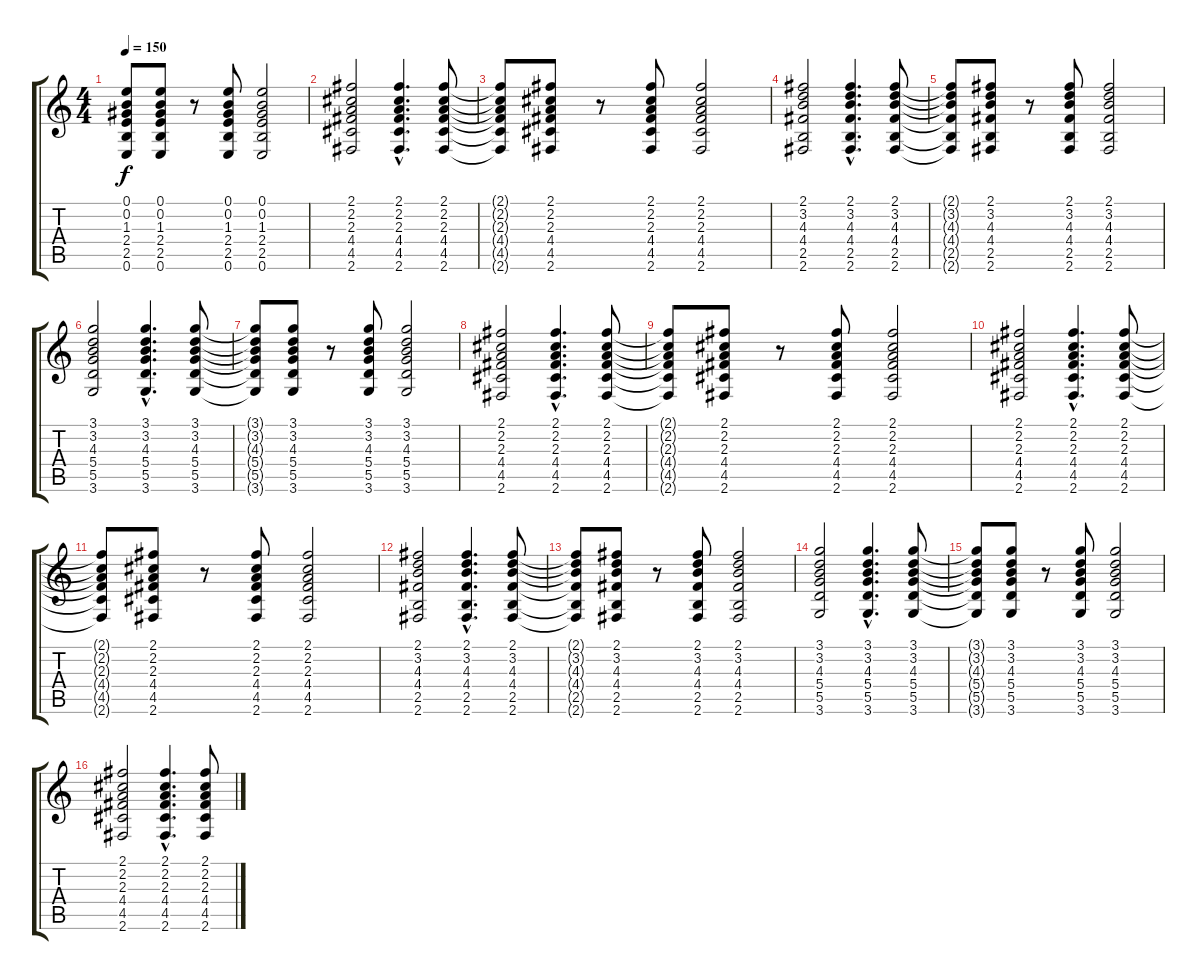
\track "" {instrument electricguitarclean}
\staff {score tabs}
\tuning (E4 B3 G3 D3 A2 E2) {hide}
\ts (4 4)
\tempo 150
\clef g2
\ks c
(0.1{t} 0.2{t} 1.3{t} 2.4{t} 2.5{t} 0.6{t}).8{dy f} (0.1 0.2 1.3 2.4 2.5 0.6).8 r.8 (0.1 0.2 1.3 2.4 2.5 0.6).8 (0.1 0.2 1.3 2.4 2.5 0.6).2 |
(2.1 2.2 2.3 4.4 4.5 2.6).2 (2.1{hac} 2.2{hac} 2.3{hac} 4.4{hac} 4.5{hac} 2.6{hac}).4{d} (2.1 2.2 2.3 4.4 4.5 2.6).8 |
(2.1{t} 2.2{t} 2.3{t} 4.4{t} 4.5{t} 2.6{t}).8 (2.1 2.2 2.3 4.4 4.5 2.6).8 r.8 (2.1 2.2 2.3 4.4 4.5 2.6).8 (2.1 2.2 2.3 4.4 4.5 2.6).2 |
(2.1 3.2 4.3 4.4 2.5 2.6).2 (2.1{hac} 3.2{hac} 4.3{hac} 4.4{hac} 2.5{hac} 2.6{hac}).4{d} (2.1 3.2 4.3 4.4 2.5 2.6).8 |
(2.1{t} 3.2{t} 4.3{t} 4.4{t} 2.5{t} 2.6{t}).8 (2.1 3.2 4.3 4.4 2.5 2.6).8 r.8 (2.1 3.2 4.3 4.4 2.5 2.6).8 (2.1 3.2 4.3 4.4 2.5 2.6).2 |
(3.1 3.2 4.3 5.4 5.5 3.6).2 (3.1{hac} 3.2{hac} 4.3{hac} 5.4{hac} 5.5{hac} 3.6{hac}).4{d} (3.1 3.2 4.3 5.4 5.5 3.6).8 |
(3.1{t} 3.2{t} 4.3{t} 5.4{t} 5.5{t} 3.6{t}).8 (3.1 3.2 4.3 5.4 5.5 3.6).8 r.8 (3.1 3.2 4.3 5.4 5.5 3.6).8 (3.1 3.2 4.3 5.4 5.5 3.6).2 |
(2.1 2.2 2.3 4.4 4.5 2.6).2 (2.1{hac} 2.2{hac} 2.3{hac} 4.4{hac} 4.5{hac} 2.6{hac}).4{d} (2.1 2.2 2.3 4.4 4.5 2.6).8 |
(2.1{t} 2.2{t} 2.3{t} 4.4{t} 4.5{t} 2.6{t}).8 (2.1 2.2 2.3 4.4 4.5 2.6).8 r.8 (2.1 2.2 2.3 4.4 4.5 2.6).8 (2.1 2.2 2.3 4.4 4.5 2.6).2 |
(2.1 2.2 2.3 4.4 4.5 2.6).2 (2.1{hac} 2.2{hac} 2.3{hac} 4.4{hac} 4.5{hac} 2.6{hac}).4{d} (2.1 2.2 2.3 4.4 4.5 2.6).8 |
(2.1{t} 2.2{t} 2.3{t} 4.4{t} 4.5{t} 2.6{t}).8 (2.1 2.2 2.3 4.4 4.5 2.6).8 r.8 (2.1 2.2 2.3 4.4 4.5 2.6).8 (2.1 2.2 2.3 4.4 4.5 2.6).2 |
(2.1 3.2 4.3 4.4 2.5 2.6).2 (2.1{hac} 3.2{hac} 4.3{hac} 4.4{hac} 2.5{hac} 2.6{hac}).4{d} (2.1 3.2 4.3 4.4 2.5 2.6).8 |
(2.1{t} 3.2{t} 4.3{t} 4.4{t} 2.5{t} 2.6{t}).8 (2.1 3.2 4.3 4.4 2.5 2.6).8 r.8 (2.1 3.2 4.3 4.4 2.5 2.6).8 (2.1 3.2 4.3 4.4 2.5 2.6).2 |
(3.1 3.2 4.3 5.4 5.5 3.6).2 (3.1{hac} 3.2{hac} 4.3{hac} 5.4{hac} 5.5{hac} 3.6{hac}).4{d} (3.1 3.2 4.3 5.4 5.5 3.6).8 |
(3.1{t} 3.2{t} 4.3{t} 5.4{t} 5.5{t} 3.6{t}).8 (3.1 3.2 4.3 5.4 5.5 3.6).8 r.8 (3.1 3.2 4.3 5.4 5.5 3.6).8 (3.1 3.2 4.3 5.4 5.5 3.6).2 |
(2.1 2.2 2.3 4.4 4.5 2.6).2 (2.1{hac} 2.2{hac} 2.3{hac} 4.4{hac} 4.5{hac} 2.6{hac}).4{d} (2.1 2.2 2.3 4.4 4.5 2.6).8
